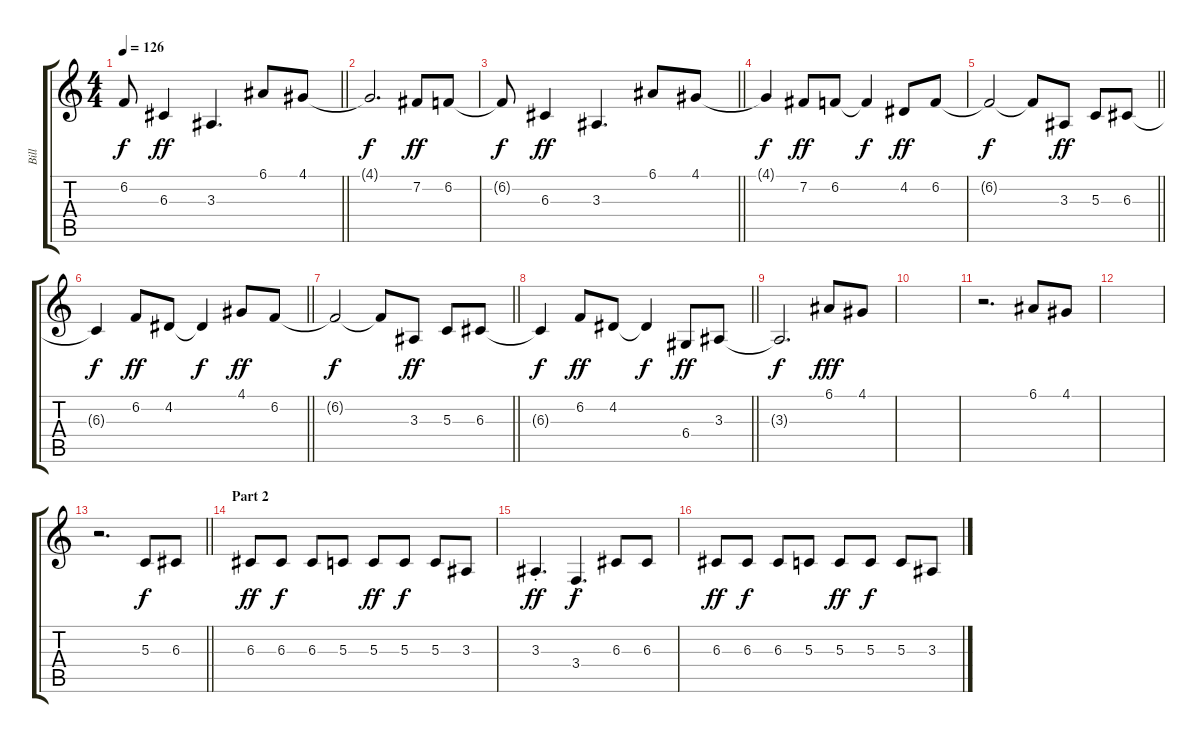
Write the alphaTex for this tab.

\track ("Bill" "Bill") {instrument stringensemble1}
\staff {score tabs}
\tuning (E4 B3 G3 D3 A2 E2) {hide}
\ts (4 4)
\tempo 126
\clef g2
\barLineRight lightlight
\ks c
6.2{t}.8{dy f} 6.3.4{dy ff} 3.3.4{d} 6.1.8 4.1.8 |
4.1{t}.2{d dy f} 7.2.8{dy ff} 6.2.8 |
\barLineRight lightlight
6.2{t}.8{dy f} 6.3.4{dy ff} 3.3.4{d} 6.1.8 4.1.8 |
4.1{t}.4{dy f} 7.2.8{dy ff} 6.2.8 6.2{t}.4{dy f} 4.2.8{dy ff} 6.2.8 |
\barLineRight lightlight
6.2{t}.2{dy f} 6.2{t}.8 3.3.8{dy ff} 5.3.8 6.3.8 |
\barLineRight lightlight
6.3{t}.4{dy f} 6.2.8{dy ff} 4.2.8 4.2{t}.4{dy f} 4.1.8{dy ff} 6.2.8 |
\barLineRight lightlight
6.2{t}.2{dy f} 6.2{t}.8 3.3.8{dy ff} 5.3.8 6.3.8 |
\barLineRight lightlight
6.3{t}.4{dy f} 6.2.8{dy ff} 4.2.8 4.2{t}.4{dy f} 6.4.8{dy ff} 3.3.8 |
3.3{t}.2{d dy f} 6.1.8{dy fff} 4.1.8 |
|
r.2{d} 6.1.8 4.1.8 |
|
\barLineRight lightlight
r.2{d} 5.3.8{dy f} 6.3.8 |
\section ("" "Part 2")
6.3.8{dy ff} 6.3.8{dy f} 6.3.8 5.3.8 5.3.8{dy ff} 5.3.8{dy f} 5.3.8 3.3.8 |
3.3{st}.4{d dy ff} 3.4{st}.4{d dy f} 6.3.8 6.3.8 |
6.3.8{dy ff} 6.3.8{dy f} 6.3.8 5.3.8 5.3.8{dy ff} 5.3.8{dy f} 5.3.8 3.3.8
